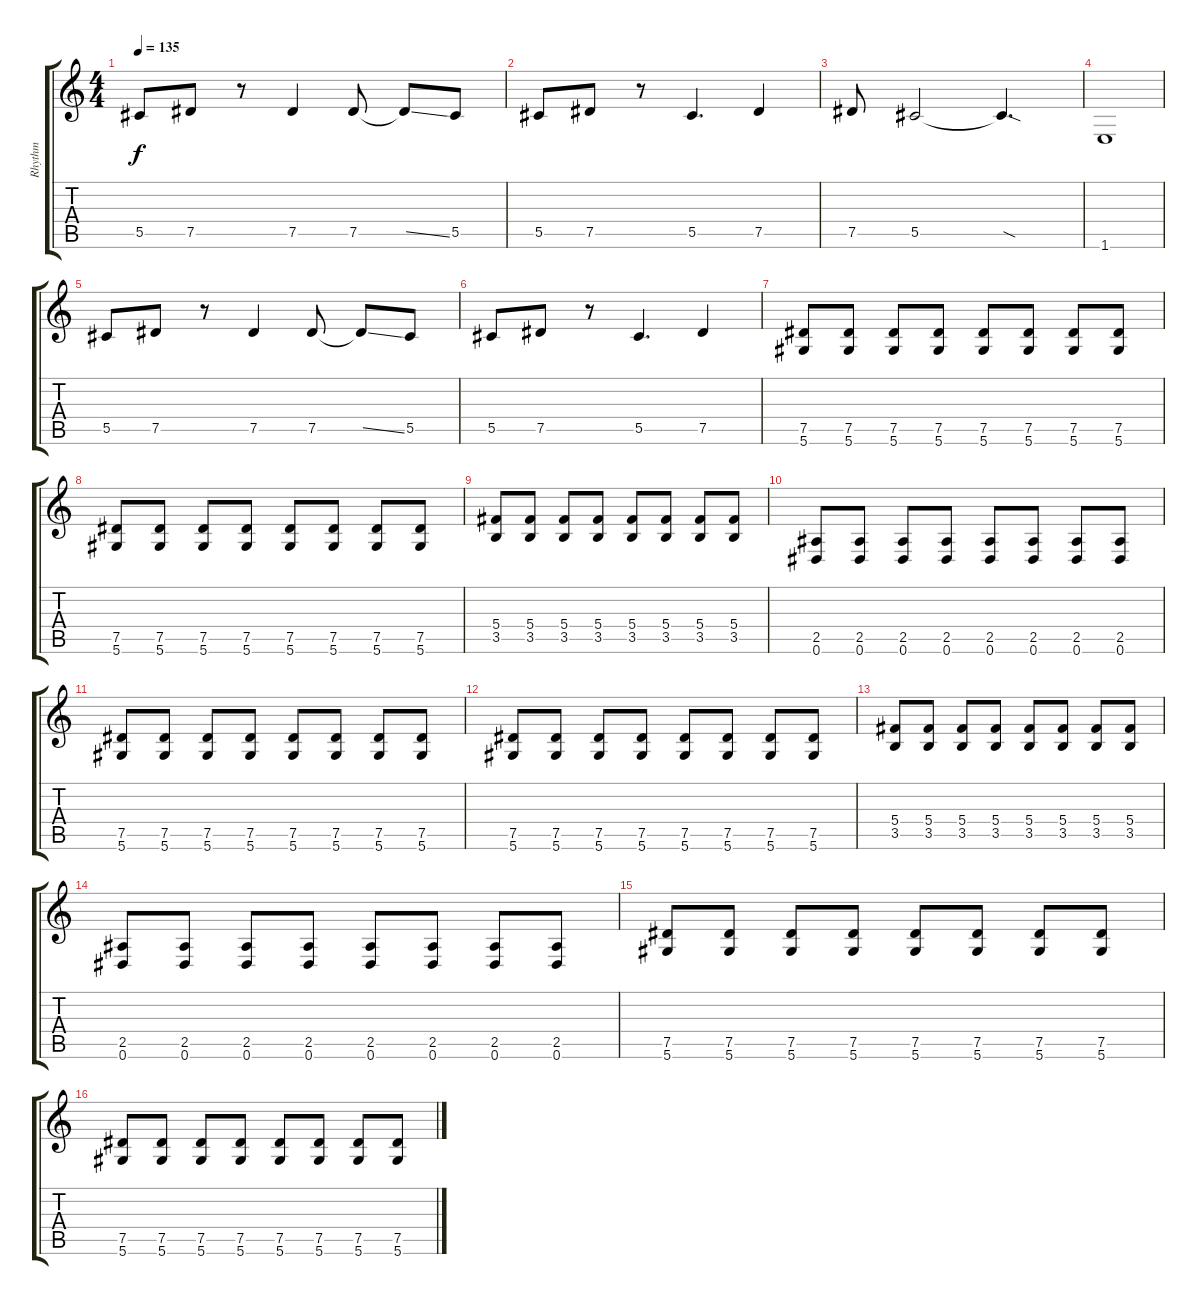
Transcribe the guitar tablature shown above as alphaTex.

\track ("Rhythm" "Rhythm") {instrument overdrivenguitar}
\staff {score tabs}
\tuning (Eb4 Bb3 Gb3 Db3 Ab2 Eb2) {hide}
\ts (4 4)
\tempo 135
\clef g2
\ks c
5.5.8{dy f} 7.5.8 r.8 7.5.4 7.5.8 7.5{ss t}.8 5.5.8 |
5.5.8 7.5.8 r.8 5.5.4{d} 7.5.4 |
7.5.8 5.5.2 5.5{sod t}.4{d} |
1.6.1 |
5.5.8 7.5.8 r.8 7.5.4 7.5.8 7.5{ss t}.8 5.5.8 |
5.5.8 7.5.8 r.8 5.5.4{d} 7.5.4 |
(7.5 5.6).8 (7.5 5.6).8 (7.5 5.6).8 (7.5 5.6).8 (7.5 5.6).8 (7.5 5.6).8 (7.5 5.6).8 (7.5 5.6).8 |
(7.5 5.6).8 (7.5 5.6).8 (7.5 5.6).8 (7.5 5.6).8 (7.5 5.6).8 (7.5 5.6).8 (7.5 5.6).8 (7.5 5.6).8 |
(5.4 3.5).8 (5.4 3.5).8 (5.4 3.5).8 (5.4 3.5).8 (5.4 3.5).8 (5.4 3.5).8 (5.4 3.5).8 (5.4 3.5).8 |
(2.5 0.6).8 (2.5 0.6).8 (2.5 0.6).8 (2.5 0.6).8 (2.5 0.6).8 (2.5 0.6).8 (2.5 0.6).8 (2.5 0.6).8 |
(7.5 5.6).8 (7.5 5.6).8 (7.5 5.6).8 (7.5 5.6).8 (7.5 5.6).8 (7.5 5.6).8 (7.5 5.6).8 (7.5 5.6).8 |
(7.5 5.6).8 (7.5 5.6).8 (7.5 5.6).8 (7.5 5.6).8 (7.5 5.6).8 (7.5 5.6).8 (7.5 5.6).8 (7.5 5.6).8 |
(5.4 3.5).8 (5.4 3.5).8 (5.4 3.5).8 (5.4 3.5).8 (5.4 3.5).8 (5.4 3.5).8 (5.4 3.5).8 (5.4 3.5).8 |
(2.5 0.6).8 (2.5 0.6).8 (2.5 0.6).8 (2.5 0.6).8 (2.5 0.6).8 (2.5 0.6).8 (2.5 0.6).8 (2.5 0.6).8 |
(7.5 5.6).8 (7.5 5.6).8 (7.5 5.6).8 (7.5 5.6).8 (7.5 5.6).8 (7.5 5.6).8 (7.5 5.6).8 (7.5 5.6).8 |
(7.5 5.6).8 (7.5 5.6).8 (7.5 5.6).8 (7.5 5.6).8 (7.5 5.6).8 (7.5 5.6).8 (7.5 5.6).8 (7.5 5.6).8
